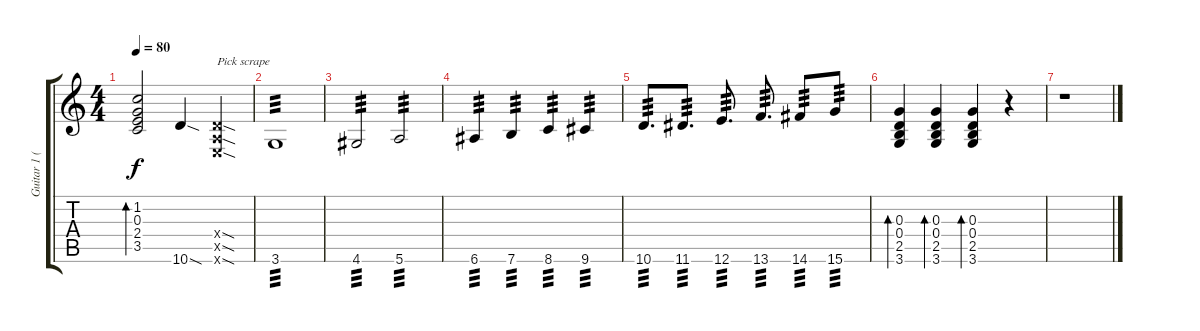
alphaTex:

\track ("Guitar 1 (Distortion)" "Guitar 1 (") {instrument distortionguitar}
\staff {score tabs}
\tuning (E4 B3 G3 D3 A2 E2) {hide}
\ts (4 4)
\tempo 80
\clef g2
\ks c
(1.2 0.3 2.4 3.5).2{bd 30 dy f} 10.6{sod}.4 (0.4{sod x} 0.5{sod x} 0.6{sod x}).4{txt "Pick scrape"} |
3.6.1{tp 3} |
4.6.2{tp 3} 5.6.2{tp 3} |
6.6.4{tp 3} 7.6.4{tp 3} 8.6.4{tp 3} 9.6.4{tp 3} |
10.6.8{d tp 3} 11.6.8{d tp 3} 12.6.8{d tp 3} 13.6.8{d tp 3} 14.6.8{tp 3} 15.6.8{tp 3} |
(0.3 0.4 2.5 3.6).4{bd 30} (0.3 0.4 2.5 3.6).4{bd 30} (0.3 0.4 2.5 3.6).4{bd 30} r.4 |
r.1
